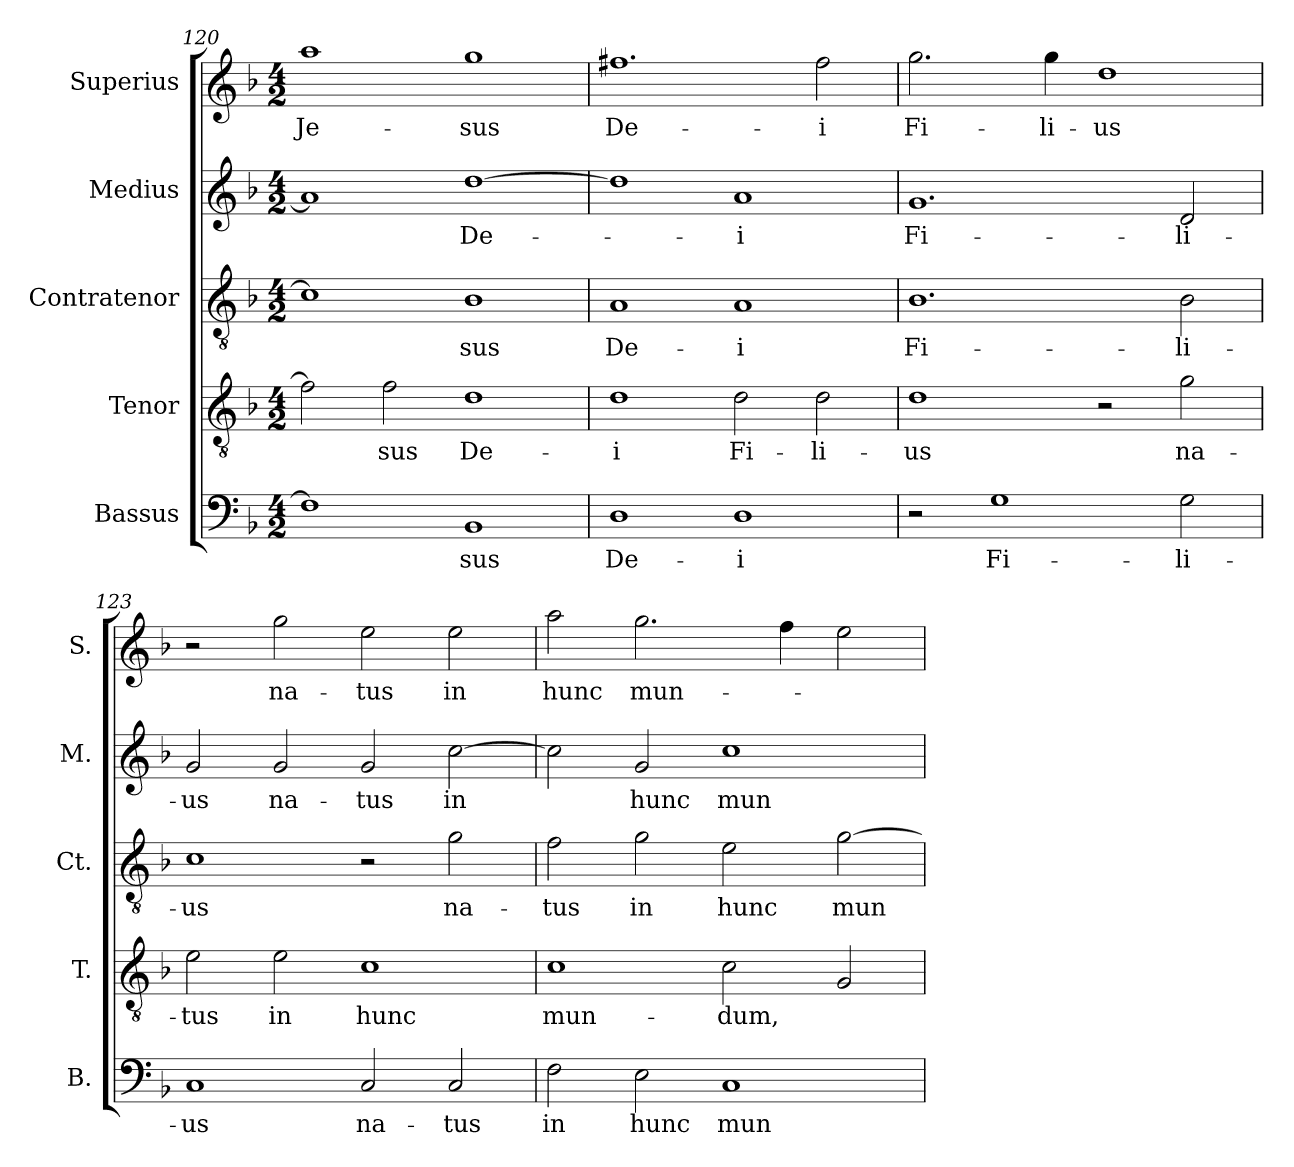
**kern	**text	**kern	**text	**kern	**text	**kern	**text	**kern	**text
*part5	*part5	*part4	*part4	*part3	*part3	*part2	*part2	*part1	*part1
*staff5	*staff5	*staff4	*staff4	*staff3	*staff3	*staff2	*staff2	*staff1	*staff1
*I"Bassus	*	*I"Tenor	*	*I"Contratenor	*	*I"Medius	*	*I"Superius	*
*I'B.	*	*I'T.	*	*I'Ct.	*	*I'M.	*	*I'S.	*
*clefF4	*	*clefGv2	*	*clefGv2	*	*clefG2	*	*clefG2	*
*	*	*ITrd7c12	*	*ITrd7c12	*	*	*	*	*
*k[b-]	*	*k[b-]	*	*k[b-]	*	*k[b-]	*	*k[b-]	*
*F:	*	*F:	*	*F:	*	*F:	*	*F:	*
*M4/2	*	*M4/2	*	*M4/2	*	*M4/2	*	*M4/2	*
=120	=120	=120	=120	=120	=120	=120	=120	=120	=120
!	!	!	!	!	!	!	!	!	!LO:LY:b:color=#000000
1Fi]	.	2Fi\]	.	1Ci]	.	1ai]	.	1aai	Je-
!	!	!	!LO:LY:b:color=#000000	!	!	!	!	!	!
.	.	2Fi\	-sus	.	.	.	.	.	.
!	!LO:LY:b:color=#000000	!	!	!	!	!	!	!	!
!	!	!	!LO:LY:b:color=#000000	!	!	!	!	!	!
!	!	!	!	!	!LO:LY:b:color=#000000	!	!	!	!
!	!	!	!	!	!	!	!LO:LY:b:color=#000000	!	!
!	!	!	!	!	!	!	!	!	!LO:LY:b:color=#000000
1BB-i	-sus	1Di	De-	1BB-i	-sus	[1ddi	De-	1ggi	-sus
=121	=121	=121	=121	=121	=121	=121	=121	=121	=121
!	!LO:LY:b:color=#000000	!	!	!	!	!	!	!	!
!	!	!	!LO:LY:b:color=#000000	!	!	!	!	!	!
!	!	!	!	!	!LO:LY:b:color=#000000	!	!	!	!
!	!	!	!	!	!	!	!	!	!LO:LY:b:color=#000000
1Di	De-	1Di	-i	1AAi	De-	1ddi]	.	1.ff#Xi	De-
!	!LO:LY:b:color=#000000	!	!	!	!	!	!	!	!
!	!	!	!LO:LY:b:color=#000000	!	!	!	!	!	!
!	!	!	!	!	!LO:LY:b:color=#000000	!	!	!	!
!	!	!	!	!	!	!	!LO:LY:b:color=#000000	!	!
1Di	-i	2Di\	Fi-	1AAi	-i	1ai	-i	.	.
!	!	!	!LO:LY:b:color=#000000	!	!	!	!	!	!
!	!	!	!	!	!	!	!	!	!LO:LY:b:color=#000000
.	.	2Di\	-li-	.	.	.	.	2ff#i\	-i
=122	=122	=122	=122	=122	=122	=122	=122	=122	=122
!	!	!	!LO:LY:b:color=#000000	!	!	!	!	!	!
!	!	!	!	!	!LO:LY:b:color=#000000	!	!	!	!
!	!	!	!	!	!	!	!LO:LY:b:color=#000000	!	!
!	!	!	!	!	!	!	!	!	!LO:LY:b:color=#000000
2r	.	1Di	-us	1.BB-i	Fi-	1.gi	Fi-	2.ggi\	Fi-
!	!LO:LY:b:color=#000000	!	!	!	!	!	!	!	!
1Gi	Fi-	.	.	.	.	.	.	.	.
!	!	!	!	!	!	!	!	!	!LO:LY:b:color=#000000
.	.	.	.	.	.	.	.	4ggi\	-li-
!	!	!	!	!	!	!	!	!	!LO:LY:b:color=#000000
.	.	2r	.	.	.	.	.	1ddi	-us
!	!LO:LY:b:color=#000000	!	!	!	!	!	!	!	!
!	!	!	!LO:LY:b:color=#000000	!	!	!	!	!	!
!	!	!	!	!	!LO:LY:b:color=#000000	!	!	!	!
!	!	!	!	!	!	!	!LO:LY:b:color=#000000	!	!
2Gi\	-li-	2Gi\	na-	2BB-i\	-li-	2di/	-li-	.	.
!!LO:LB:g=z
=123	=123	=123	=123	=123	=123	=123	=123	=123	=123
!	!LO:LY:b:color=#000000	!	!	!	!	!	!	!	!
!	!	!	!LO:LY:b:color=#000000	!	!	!	!	!	!
!	!	!	!	!	!LO:LY:b:color=#000000	!	!	!	!
!	!	!	!	!	!	!	!LO:LY:b:color=#000000	!	!
1Ci	-us	2Ei\	-tus	1Ci	-us	2gi/	-us	2r	.
!	!	!	!LO:LY:b:color=#000000	!	!	!	!	!	!
!	!	!	!	!	!	!	!LO:LY:b:color=#000000	!	!
!	!	!	!	!	!	!	!	!	!LO:LY:b:color=#000000
.	.	2Ei\	in	.	.	2gi/	na-	2ggi\	na-
!	!LO:LY:b:color=#000000	!	!	!	!	!	!	!	!
!	!	!	!LO:LY:b:color=#000000	!	!	!	!	!	!
!	!	!	!	!	!	!	!LO:LY:b:color=#000000	!	!
!	!	!	!	!	!	!	!	!	!LO:LY:b:color=#000000
2Ci/	na-	1Ci	hunc	2r	.	2gi/	-tus	2eei\	-tus
!	!LO:LY:b:color=#000000	!	!	!	!	!	!	!	!
!	!	!	!	!	!LO:LY:b:color=#000000	!	!	!	!
!	!	!	!	!	!	!	!LO:LY:b:color=#000000	!	!
!	!	!	!	!	!	!	!	!	!LO:LY:b:color=#000000
2Ci/	-tus	.	.	2Gi\	na-	[2cci\	in	2eei\	in
=124	=124	=124	=124	=124	=124	=124	=124	=124	=124
!	!LO:LY:b:color=#000000	!	!	!	!	!	!	!	!
!	!	!	!LO:LY:b:color=#000000	!	!	!	!	!	!
!	!	!	!	!	!LO:LY:b:color=#000000	!	!	!	!
!	!	!	!	!	!	!	!	!	!LO:LY:b:color=#000000
2Fi\	in	1Ci	mun-	2Fi\	-tus	2cci\]	.	2aai\	hunc
!	!LO:LY:b:color=#000000	!	!	!	!	!	!	!	!
!	!	!	!	!	!LO:LY:b:color=#000000	!	!	!	!
!	!	!	!	!	!	!	!LO:LY:b:color=#000000	!	!
!	!	!	!	!	!	!	!	!	!LO:LY:b:color=#000000
2Ei\	hunc	.	.	2Gi\	in	2gi/	hunc	2.ggi\	mun-
!	!LO:LY:b:color=#000000	!	!	!	!	!	!	!	!
!	!	!	!LO:LY:b:color=#000000	!	!	!	!	!	!
!	!	!	!	!	!LO:LY:b:color=#000000	!	!	!	!
!	!	!	!	!	!	!	!LO:LY:b:color=#000000	!	!
1Ci	mun-	2Ci\	-dum,	2Ei\	hunc	1cci	mun-	.	.
.	.	.	.	.	.	.	.	4ffi\	.
!	!	!	!	!	!LO:LY:b:color=#000000	!	!	!	!
.	.	2GGi/	.	[2Gi\	mun-	.	.	2eei\	.
=	=	=	=	=	=	=	=	=	=
*-	*-	*-	*-	*-	*-	*-	*-	*-	*-
